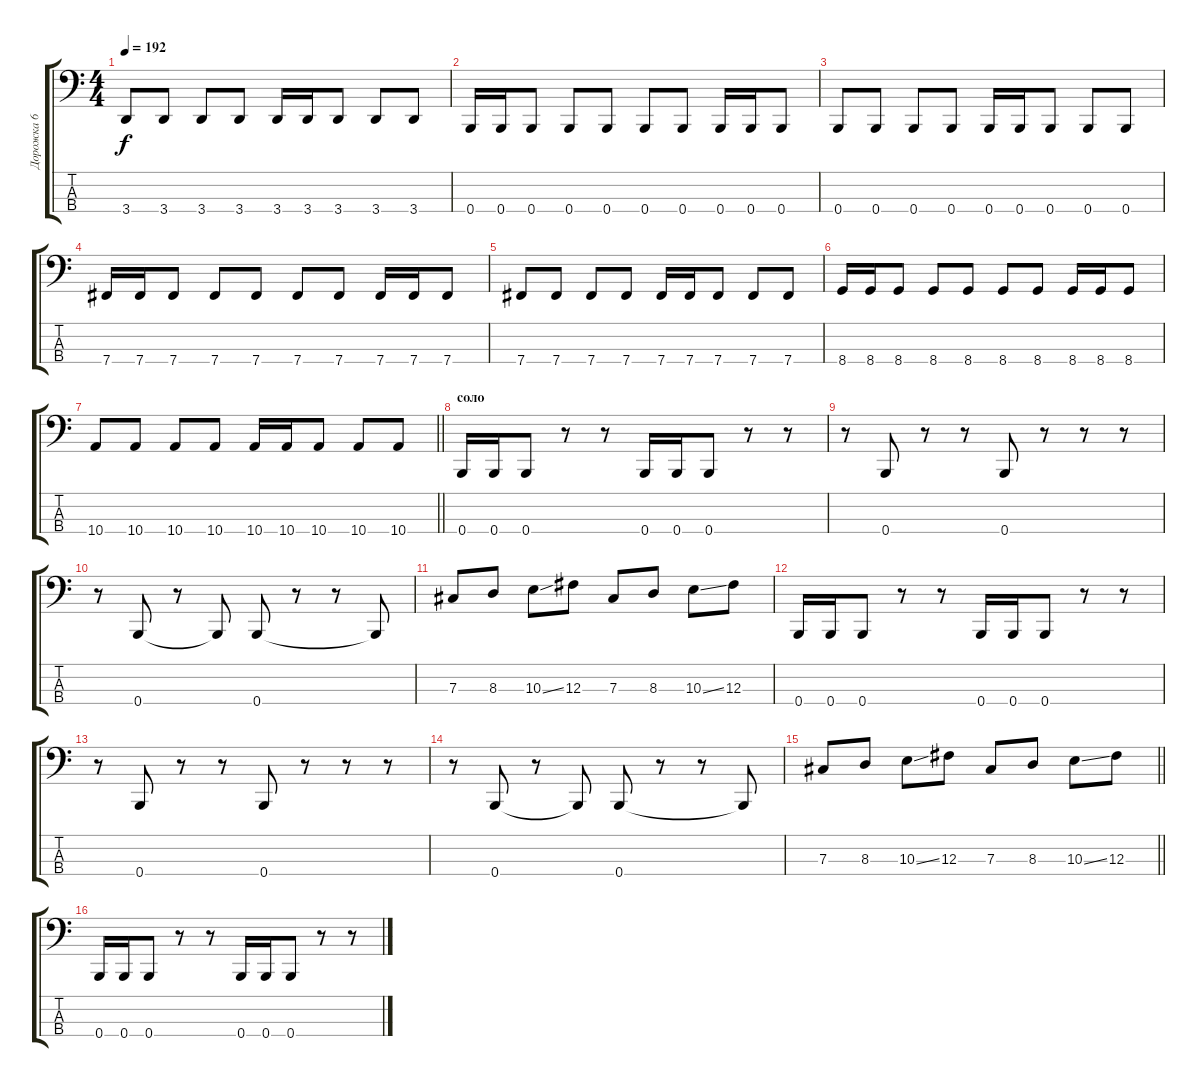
\track ("Дорожка 6" "Дорожка 6") {instrument electricbassfinger}
\staff {score tabs}
\tuning (E2 B1 Gb1 B0) {hide}
\ts (4 4)
\tempo 192
\clef f4
\ks c
3.4.8{dy f} 3.4.8 3.4.8 3.4.8 3.4.16 3.4.16 3.4.8 3.4.8 3.4.8 |
0.4.16 0.4.16 0.4.8 0.4.8 0.4.8 0.4.8 0.4.8 0.4.16 0.4.16 0.4.8 |
0.4.8 0.4.8 0.4.8 0.4.8 0.4.16 0.4.16 0.4.8 0.4.8 0.4.8 |
7.4.16 7.4.16 7.4.8 7.4.8 7.4.8 7.4.8 7.4.8 7.4.16 7.4.16 7.4.8 |
7.4.8 7.4.8 7.4.8 7.4.8 7.4.16 7.4.16 7.4.8 7.4.8 7.4.8 |
8.4.16 8.4.16 8.4.8 8.4.8 8.4.8 8.4.8 8.4.8 8.4.16 8.4.16 8.4.8 |
\barLineRight lightlight
10.4.8 10.4.8 10.4.8 10.4.8 10.4.16 10.4.16 10.4.8 10.4.8 10.4.8 |
\section ("" "соло")
0.4.16 0.4.16 0.4.8 r.8 r.8 0.4.16 0.4.16 0.4.8 r.8 r.8 |
r.8 0.4.8 r.8 r.8 0.4.8 r.8 r.8 r.8 |
r.8 0.4.8 r.8 0.4{t}.8 0.4.8 r.8 r.8 0.4{t}.8 |
7.3.8 8.3.8 10.3{ss}.8 12.3.8 7.3.8 8.3.8 10.3{ss}.8 12.3.8 |
0.4.16 0.4.16 0.4.8 r.8 r.8 0.4.16 0.4.16 0.4.8 r.8 r.8 |
r.8 0.4.8 r.8 r.8 0.4.8 r.8 r.8 r.8 |
r.8 0.4.8 r.8 0.4{t}.8 0.4.8 r.8 r.8 0.4{t}.8 |
\barLineRight lightlight
7.3.8 8.3.8 10.3{ss}.8 12.3.8 7.3.8 8.3.8 10.3{ss}.8 12.3.8 |
0.4.16 0.4.16 0.4.8 r.8 r.8 0.4.16 0.4.16 0.4.8 r.8 r.8
